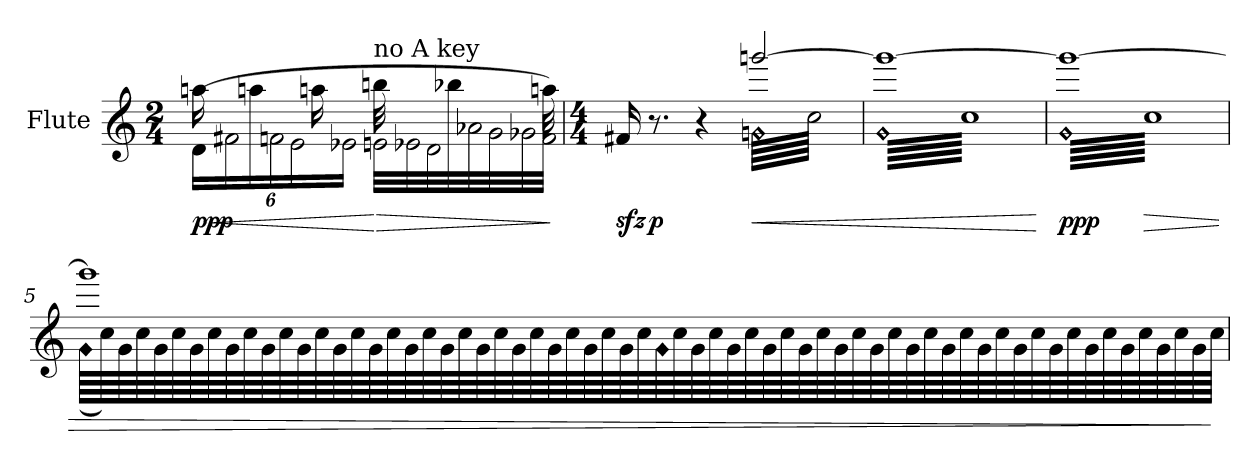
**kern	**dynam
*part1	*part1
*staff1	*staff1
*I"Flute	*
*I'Fl.	*
*clefG2	*
*k[]	*
*M2/4	*
*Xbrackettup	*
=1	=1
!LO:TX:a:t=Whispered;	!
!LO:TX:a:t=c. 63-66,	!
!LO:TX:a:i:t=don't slow down	!
!LO:TX:a:t=no G key	!
!LO:TX:b:i:t=dripping	!
!LO:N:head=open	!LO:DY:b
*^	*
(<24d\LL	16aan	ppp
!LO:N:head=open	!	!LO:HP:b
24f#X\	.	<
.	8ryy	.
24aan\	.	.
!LO:N:head=open	!	!
24fn\	.	.
!LO:N:head=open	!	!
24e\	.	.
.	16aan	.
!LO:N:head=open	!	!
24e-X\JJ	.	.
!LO:TX:a:t=no A key	!	!
!LO:N:head=open	!	!LO:HP:n=1:b
32en\LLL	32bbn	[ >
!LO:N:head=open	!	!
32e-X\	8.ryy	.
!LO:N:head=open	!	!
32d\	.	.
32bb-X\	.	.
!LO:N:head=open	!	!
32a-X\	.	.
!LO:N:head=open	!	!
32g\	.	.
!LO:N:head=open	!	!
32g-X\	.	.
!LO:N:head=open	!	!
32f\JJJ)	32aan	.
*v	*v	*
.	]
=2	=2
*M4/4	*
*^	*
!	!	!LO:DY:b
16f#X/	2ryy	sfz
!	!	!LO:DY:b
8.r	.	p
4r	.	.
!LO:TX:b:i:t=quivering, delicate	!	!
!	!LO:N:head=diamond	!LO:HP:b
*tremolo	*	*
[2gggn/	(64gn\LLLL	<
.	64cc\)	.
.	64gn\	.
.	64cc\)	.
.	64gn\	.
.	64cc\)	.
.	64gn\	.
.	64cc\)	.
.	64gn\	.
.	64cc\)	.
.	64gn\	.
.	64cc\)	.
.	64gn\	.
.	64cc\)	.
.	64gn\	.
.	64cc\)	.
!	!LO:N:head=diamond	!
.	64gn\	.
.	64cc\)	.
.	64gn\	.
.	64cc\)	.
.	64gn\	.
.	64cc\)	.
.	64gn\	.
.	64cc\)	.
.	64gn\	.
.	64cc\)	.
.	64gn\	.
.	64cc\)	.
.	64gn\	.
.	64cc\)	.
.	64gn\	.
.	64cc\)JJJJ	.
=3	=3	=3
!	!LO:N:head=diamond	!
1ggg_	(64gLLLL	.
.	64cc)	.
.	64g	.
.	64cc)	.
.	64g	.
.	64cc)	.
.	64g	.
.	64cc)	.
.	64g	.
.	64cc)	.
.	64g	.
.	64cc)	.
.	64g	.
.	64cc)	.
.	64g	.
.	64cc)	.
.	64g	.
.	64cc)	.
.	64g	.
.	64cc)	.
.	64g	.
.	64cc)	.
.	64g	.
.	64cc)	.
.	64g	.
.	64cc)	.
.	64g	.
.	64cc)	.
.	64g	.
.	64cc)	.
.	64g	.
.	64cc)	.
!	!LO:N:head=diamond	!
.	64g	.
.	64cc)	.
.	64g	.
.	64cc)	.
.	64g	.
.	64cc)	.
.	64g	.
.	64cc)	.
.	64g	.
.	64cc)	.
.	64g	.
.	64cc)	.
.	64g	.
.	64cc)	.
.	64g	.
.	64cc)	.
.	64g	.
.	64cc)	.
.	64g	.
.	64cc)	.
.	64g	.
.	64cc)	.
.	64g	.
.	64cc)	.
.	64g	.
.	64cc)	.
.	64g	.
.	64cc)	.
.	64g	.
.	64cc)	.
.	64g	.
.	64cc)JJJJ	.
*v	*v	*
.	[
=4	=4
*^	*
!	!LO:N:head=diamond	!LO:DY:b
1ggg_	(64gLLLL	ppp
.	64cc)	.
.	64g	.
.	64cc)	.
.	64g	.
.	64cc)	.
.	64g	.
.	64cc)	.
.	64g	.
.	64cc)	.
.	64g	.
.	64cc)	.
.	64g	.
.	64cc)	.
.	64g	.
.	64cc)	.
.	64g	.
.	64cc)	.
.	64g	.
.	64cc)	.
.	64g	.
.	64cc)	.
.	64g	.
.	64cc)	.
.	64g	.
.	64cc)	.
.	64g	.
.	64cc)	.
.	64g	.
.	64cc)	.
.	64g	.
.	64cc)	.
!	!LO:N:head=diamond	!LO:HP:b
.	64g	>
.	64cc)	.
.	64g	.
.	64cc)	.
.	64g	.
.	64cc)	.
.	64g	.
.	64cc)	.
.	64g	.
.	64cc)	.
.	64g	.
.	64cc)	.
.	64g	.
.	64cc)	.
.	64g	.
.	64cc)	.
.	64g	.
.	64cc)	.
.	64g	.
.	64cc)	.
.	64g	.
.	64cc)	.
.	64g	.
.	64cc)	.
.	64g	.
.	64cc)	.
.	64g	.
.	64cc)	.
.	64g	.
.	64cc)	.
.	64g	.
.	64cc)JJJJ	.
=5	=5	=5
!	!LO:N:head=diamond	!
1ggg]	(64gLLLL	.
.	64cc)	.
.	64g	.
.	64cc)	.
.	64g	.
.	64cc)	.
.	64g	.
.	64cc)	.
.	64g	.
.	64cc)	.
.	64g	.
.	64cc)	.
.	64g	.
.	64cc)	.
.	64g	.
.	64cc)	.
.	64g	.
.	64cc)	.
.	64g	.
.	64cc)	.
.	64g	.
.	64cc)	.
.	64g	.
.	64cc)	.
.	64g	.
.	64cc)	.
.	64g	.
.	64cc)	.
.	64g	.
.	64cc)	.
.	64g	.
.	64cc)	.
!	!LO:N:head=diamond	!
.	64g	.
.	64cc)	.
.	64g	.
.	64cc)	.
.	64g	.
.	64cc)	.
.	64g	.
.	64cc)	.
.	64g	.
.	64cc)	.
.	64g	.
.	64cc)	.
.	64g	.
.	64cc)	.
.	64g	.
.	64cc)	.
.	64g	.
.	64cc)	.
.	64g	.
.	64cc)	.
.	64g	.
.	64cc)	.
.	64g	.
.	64cc)	.
.	64g	.
.	64cc)	.
.	64g	.
.	64cc)	.
.	64g	.
.	64cc)	.
.	64g	.
.	64cc)JJJJ	.
*Xtremolo	*	*
*v	*v	*
.	]
.	.
.	.
.	.
.	.
.	.
.	.
.	.
.	.
.	.
.	.
.	.
.	.
.	.
.	.
.	.
.	.
.	.
.	.
.	.
.	.
.	.
.	.
.	.
.	.
.	.
.	.
.	.
.	.
.	.
.	.
.	.
=	=
*-	*-
